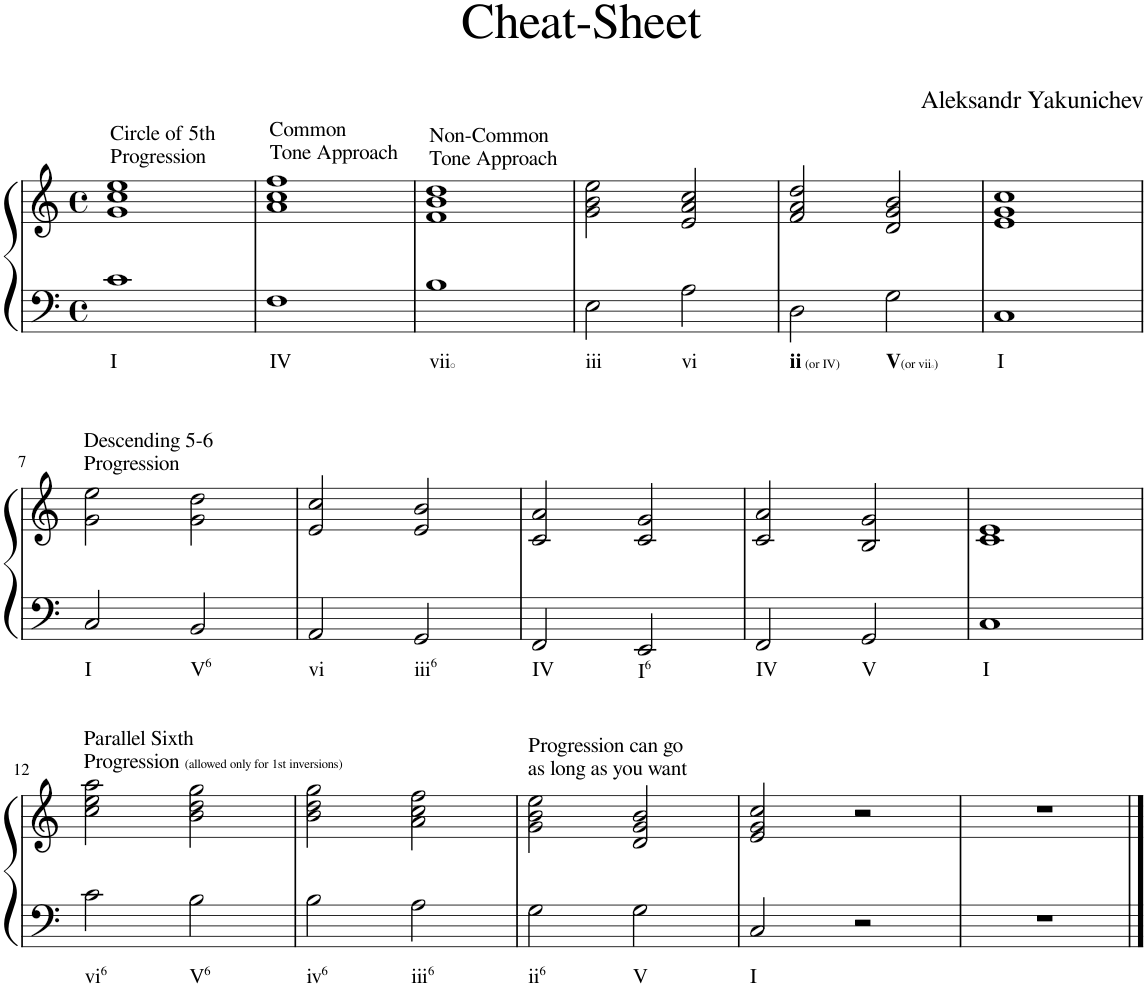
**kern	**kern
*part1	*part1
*staff2	*staff1
*I"Piano	*
*I'Pno.	*
*clefF4	*clefG2
*k[]	*k[]
*M4/4	*M4/4
*met(c)	*met(c)
=1	=1
!	!LO:TX:a:t=Circle of 5th
!	!LO:TX:a:t=Progression
!LO:TX:b:t=I	!
1c	1g 1cc 1ee
=2	=2
!	!LO:TX:a:t=Common
!	!LO:TX:a:t=Tone Approach
!LO:TX:b:t=IV	!
1F	1a 1cc 1ff
=3	=3
!	!LO:TX:a:t=Non-Common
!	!LO:TX:a:t=Tone Approach
!LO:TX:b:t=vii	!
1B	1f 1b 1dd
=4	=4
!LO:TX:b:t=iii	!
2E\	2g\ 2b\ 2ee\
!LO:TX:b:t=vi	!
2A\	2e/ 2a/ 2cc/
=5	=5
!LO:TX:b:B:t=ii	!
!LO:TX:b:t=(or IV)	!
2D\	2f/ 2a/ 2dd/
!LO:TX:b:B:t=V	!
!LO:TX:b:t=(or vii)	!
2G\	2d/ 2g/ 2b/
=6	=6
!LO:TX:b:t=I	!
1C	1e 1g 1cc
!!LO:LB:g=z
=7	=7
!	!LO:TX:a:t=Descending 5-6
!	!LO:TX:a:t=Progression
!LO:TX:b:t=I	!
2C/	2g\ 2ee\
!LO:TX:b:t=V	!
!LO:TX:b:t=6	!
2BB/	2g\ 2dd\
=8	=8
!LO:TX:b:t=vi	!
2AA/	2e/ 2cc/
!LO:TX:b:t=iii	!
!LO:TX:b:t=6	!
2GG/	2e/ 2b/
=9	=9
!LO:TX:b:t=IV	!
2FF/	2c/ 2a/
!LO:TX:b:t=I	!
!LO:TX:b:t=6	!
2EE/	2c/ 2g/
=10	=10
!LO:TX:b:t=IV	!
2FF/	2c/ 2a/
!LO:TX:b:t=V	!
2GG/	2B/ 2g/
=11	=11
!LO:TX:b:t=I	!
1C	1c 1e
!!LO:LB:g=z
=12	=12
!	!LO:TX:a:t=Parallel Sixth
!	!LO:TX:a:t=Progression
!	!LO:TX:a:t=(allowed only for 1st inversions)
!LO:TX:b:t=vi	!
!LO:TX:b:t=6	!
2c\	2cc\ 2ee\ 2aa\
!LO:TX:b:t=V	!
!LO:TX:b:t=6	!
2B\	2b\ 2dd\ 2gg\
=13	=13
!LO:TX:b:t=iv	!
!LO:TX:b:t=6	!
2B\	2b\ 2dd\ 2gg\
!LO:TX:b:t=iii	!
!LO:TX:b:t=6	!
2A\	2a\ 2cc\ 2ff\
=14	=14
!	!LO:TX:a:t=Progression can go
!	!LO:TX:a:t=as long as you want
!LO:TX:b:t=ii	!
!LO:TX:b:t=6	!
2G\	2g\ 2b\ 2ee\
!LO:TX:b:t=V	!
2G\	2d/ 2g/ 2b/
=15	=15
!LO:TX:b:t=I	!
2C/	2e/ 2g/ 2cc/
2r	2r
=16	=16
1r	1r
==	==
*-	*-
